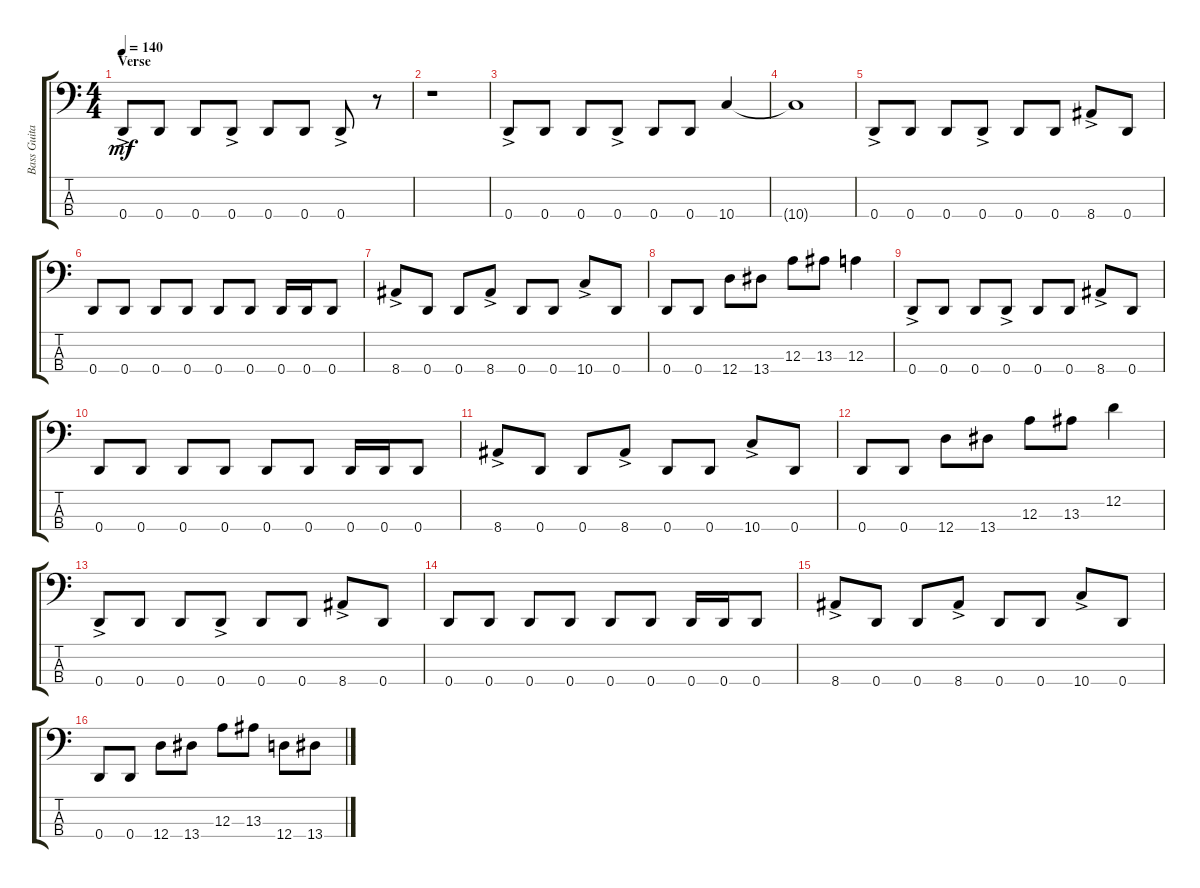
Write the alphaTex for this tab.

\track ("Bass Guitar" "Bass Guita") {instrument electricbassfinger}
\staff {score tabs}
\tuning (G2 D2 A1 D1) {hide}
\ts (4 4)
\section ("" "Verse")
\tempo 140
\clef f4
\ks c
0.4{ac}.8{dy mf} 0.4.8 0.4.8 0.4{ac}.8 0.4.8 0.4.8 0.4{ac}.8 r.8 |
r.1 |
0.4{ac}.8 0.4.8 0.4.8 0.4{ac}.8 0.4.8 0.4.8 10.4.4 |
10.4{t}.1 |
0.4{ac}.8 0.4.8 0.4.8 0.4{ac}.8 0.4.8 0.4.8 8.4{ac}.8 0.4.8 |
0.4.8 0.4.8 0.4.8 0.4.8 0.4.8 0.4.8 0.4.16 0.4.16 0.4.8 |
8.4{ac}.8 0.4.8 0.4.8 8.4{ac}.8 0.4.8 0.4.8 10.4{ac}.8 0.4.8 |
0.4.8 0.4.8 12.4.8 13.4.8 12.3.8 13.3.8 12.3.4 |
0.4{ac}.8 0.4.8 0.4.8 0.4{ac}.8 0.4.8 0.4.8 8.4{ac}.8 0.4.8 |
0.4.8 0.4.8 0.4.8 0.4.8 0.4.8 0.4.8 0.4.16 0.4.16 0.4.8 |
8.4{ac}.8 0.4.8 0.4.8 8.4{ac}.8 0.4.8 0.4.8 10.4{ac}.8 0.4.8 |
0.4.8 0.4.8 12.4.8 13.4.8 12.3.8 13.3.8 12.2.4 |
0.4{ac}.8 0.4.8 0.4.8 0.4{ac}.8 0.4.8 0.4.8 8.4{ac}.8 0.4.8 |
0.4.8 0.4.8 0.4.8 0.4.8 0.4.8 0.4.8 0.4.16 0.4.16 0.4.8 |
8.4{ac}.8 0.4.8 0.4.8 8.4{ac}.8 0.4.8 0.4.8 10.4{ac}.8 0.4.8 |
0.4.8 0.4.8 12.4.8 13.4.8 12.3.8 13.3.8 12.4.8 13.4.8
